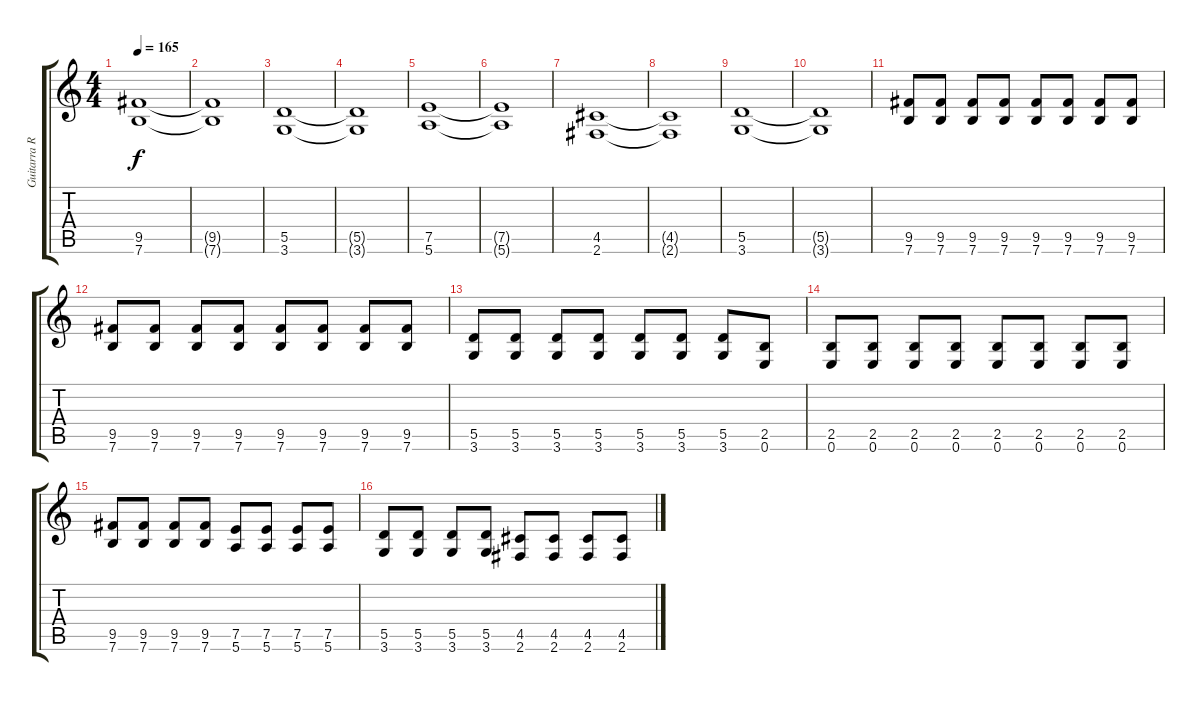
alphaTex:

\track ("Guitarra Ritmica" "Guitarra R") {instrument distortionguitar}
\staff {score tabs}
\tuning (E4 B3 G3 D3 A2 E2) {hide}
\ts (4 4)
\tempo 165
\clef g2
\ks c
(9.5 7.6).1{dy f} |
(9.5{t} 7.6{t}).1 |
(5.5 3.6).1 |
(5.5{t} 3.6{t}).1 |
(7.5 5.6).1 |
(7.5{t} 5.6{t}).1 |
(4.5 2.6).1 |
(4.5{t} 2.6{t}).1 |
(5.5 3.6).1 |
(5.5{t} 3.6{t}).1 |
(9.5 7.6).8 (9.5 7.6).8 (9.5 7.6).8 (9.5 7.6).8 (9.5 7.6).8 (9.5 7.6).8 (9.5 7.6).8 (9.5 7.6).8 |
(9.5 7.6).8 (9.5 7.6).8 (9.5 7.6).8 (9.5 7.6).8 (9.5 7.6).8 (9.5 7.6).8 (9.5 7.6).8 (9.5 7.6).8 |
(5.5 3.6).8 (5.5 3.6).8 (5.5 3.6).8 (5.5 3.6).8 (5.5 3.6).8 (5.5 3.6).8 (5.5 3.6).8 (2.5 0.6).8 |
(2.5 0.6).8 (2.5 0.6).8 (2.5 0.6).8 (2.5 0.6).8 (2.5 0.6).8 (2.5 0.6).8 (2.5 0.6).8 (2.5 0.6).8 |
(9.5 7.6).8 (9.5 7.6).8 (9.5 7.6).8 (9.5 7.6).8 (7.5 5.6).8 (7.5 5.6).8 (7.5 5.6).8 (7.5 5.6).8 |
(5.5 3.6).8 (5.5 3.6).8 (5.5 3.6).8 (5.5 3.6).8 (4.5 2.6).8 (4.5 2.6).8 (4.5 2.6).8 (4.5 2.6).8
